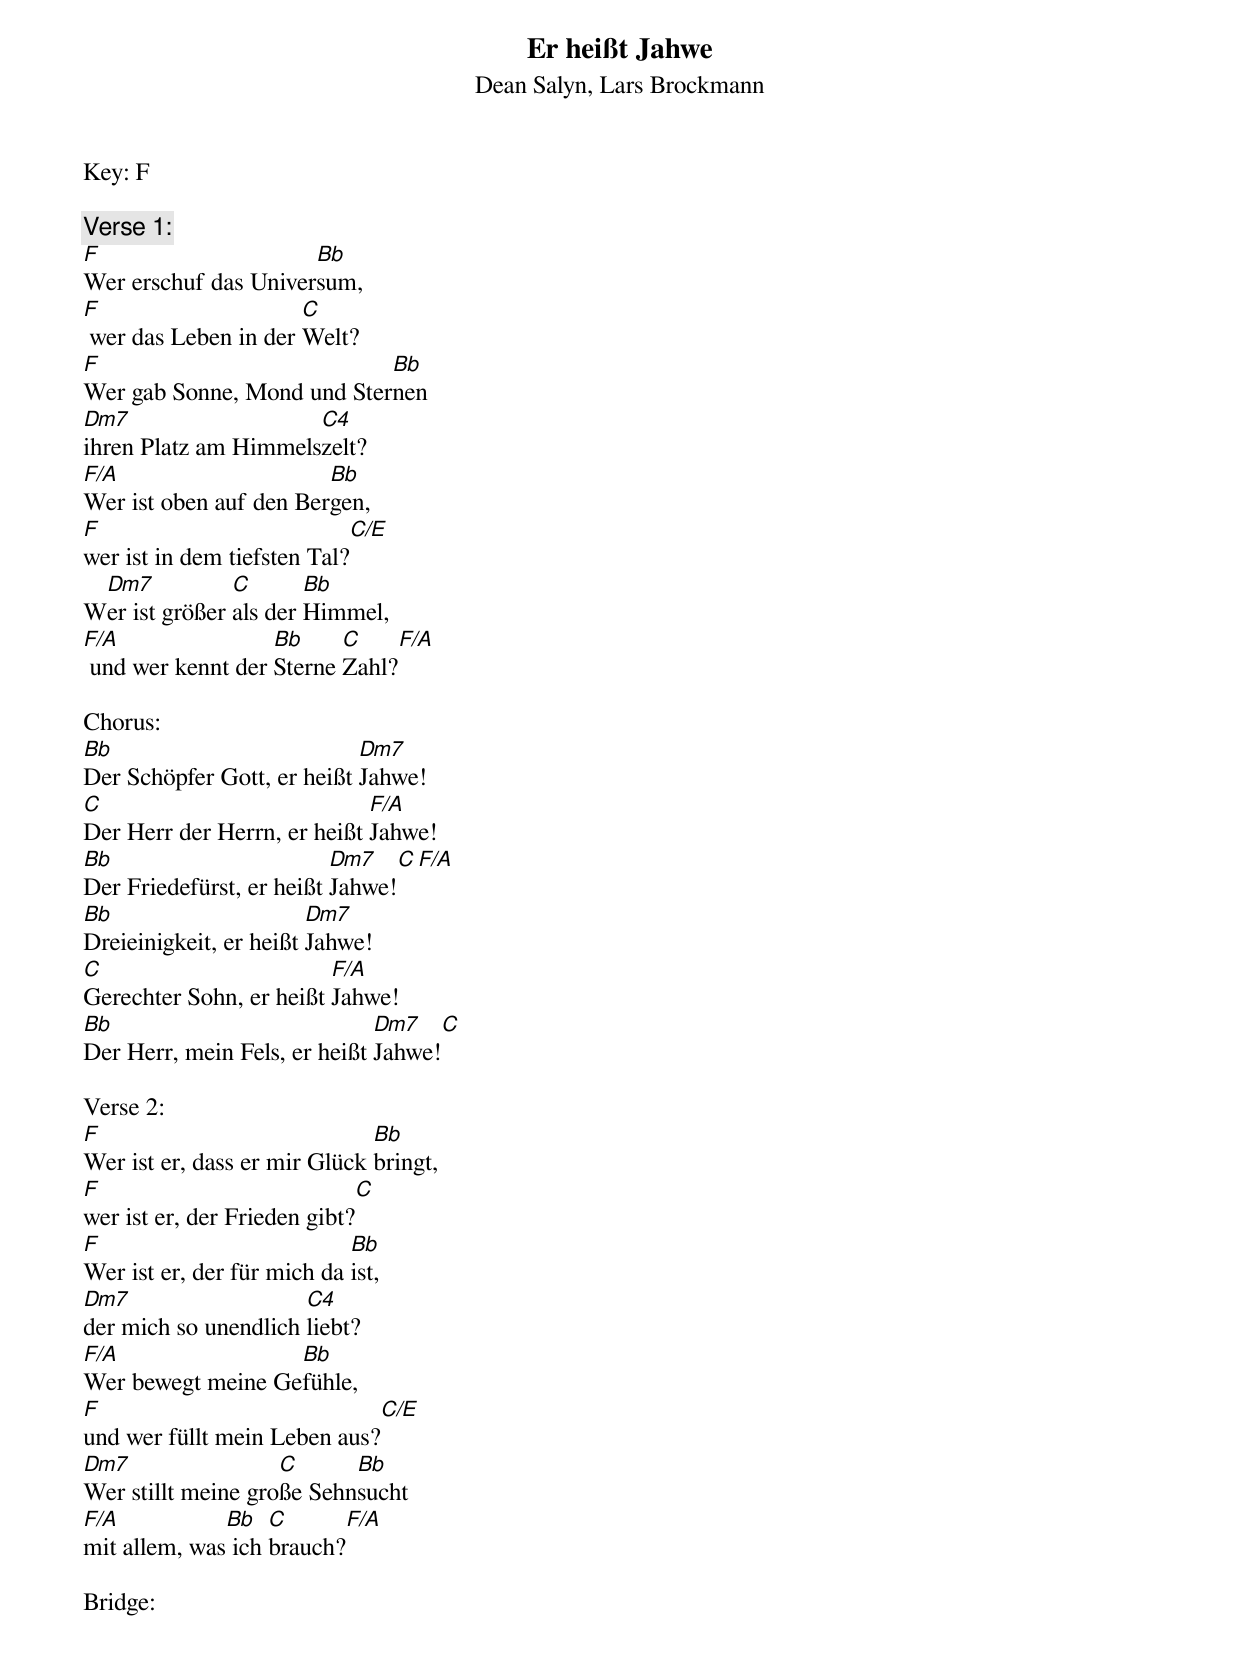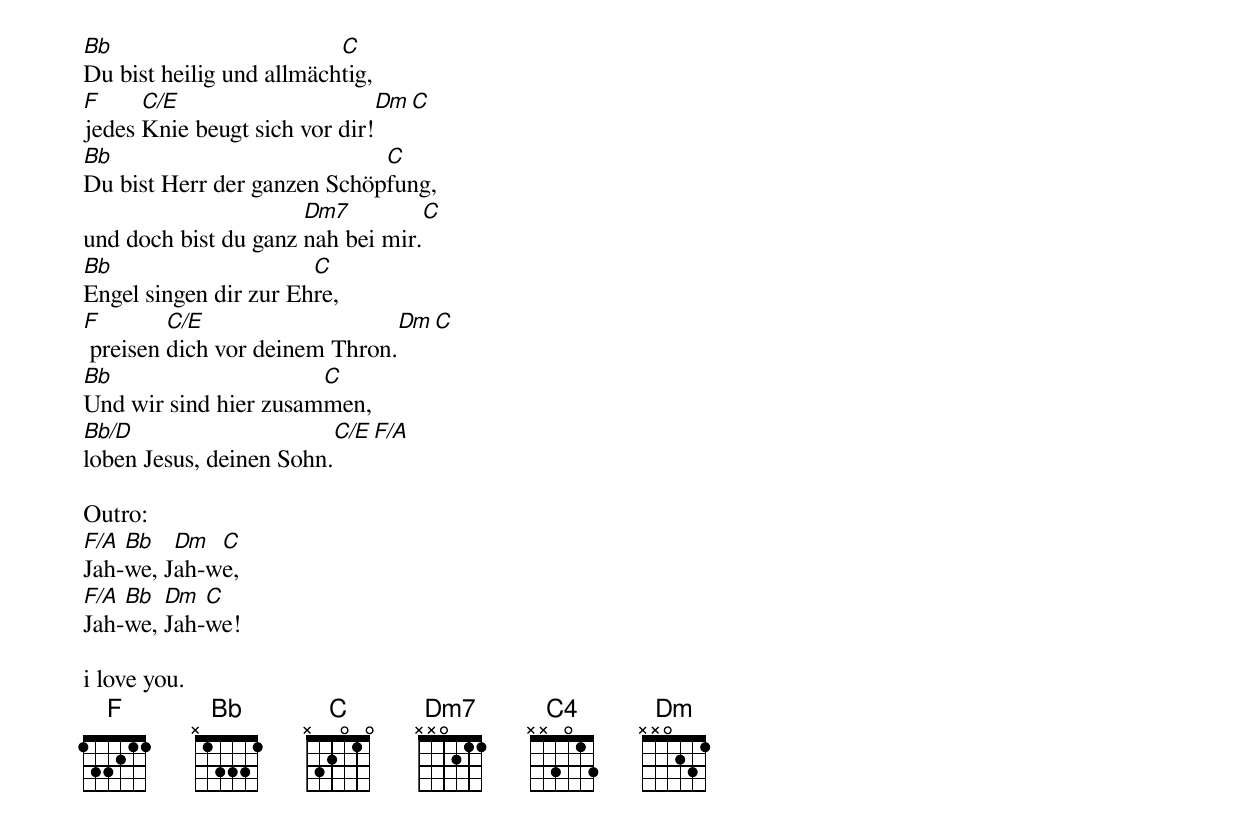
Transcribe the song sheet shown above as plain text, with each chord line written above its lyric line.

Er heißt Jahwe
Dean Salyn, Lars Brockmann
Key: F

Verse 1:
F                     Bb
Wer erschuf das Universum,
F                     C
 wer das Leben in der Welt?
F                           Bb
Wer gab Sonne, Mond und Sternen
Dm7                   C4
ihren Platz am Himmelszelt?
F/A                     Bb
Wer ist oben auf den Bergen,
F                           C/E
wer ist in dem tiefsten Tal?
 Dm7           C       Bb
Wer ist größer als der Himmel,
F/A                Bb     C    F/A
 und wer kennt der Sterne Zahl?

Chorus:
Bb                          Dm7
Der Schöpfer Gott, er heißt Jahwe!
C                            F/A
Der Herr der Herrn, er heißt Jahwe!
Bb                        Dm7   C F/A
Der Friedefürst, er heißt Jahwe!
Bb                      Dm7
Dreieinigkeit, er heißt Jahwe!
C                        F/A
Gerechter Sohn, er heißt Jahwe!
Bb                            Dm7   C
Der Herr, mein Fels, er heißt Jahwe!

Verse 2:
F                             Bb
Wer ist er, dass er mir Glück bringt,
F                            C
wer ist er, der Frieden gibt?
F                           Bb
Wer ist er, der für mich da ist,
Dm7                   C4
der mich so unendlich liebt?
F/A                Bb
Wer bewegt meine Gefühle,
F                            C/E
und wer füllt mein Leben aus?
Dm7                 C      Bb
Wer stillt meine große Sehnsucht
F/A           Bb   C      F/A
mit allem, was ich brauch?

Bridge:
Bb                        C
Du bist heilig und allmächtig,
F     C/E                     Dm C
jedes Knie beugt sich vor dir!
Bb                           C
Du bist Herr der ganzen Schöpfung,
                      Dm7         C
und doch bist du ganz nah bei mir.
Bb                     C
Engel singen dir zur Ehre,
F        C/E                   Dm C
 preisen dich vor deinem Thron.
Bb                     C
Und wir sind hier zusammen,
Bb/D                     C/E F/A
loben Jesus, deinen Sohn.

Outro:
F/A Bb   Dm  C
Jah-we, Jah-we,
F/A Bb  Dm  C
Jah-we, Jah-we!

i love you.
